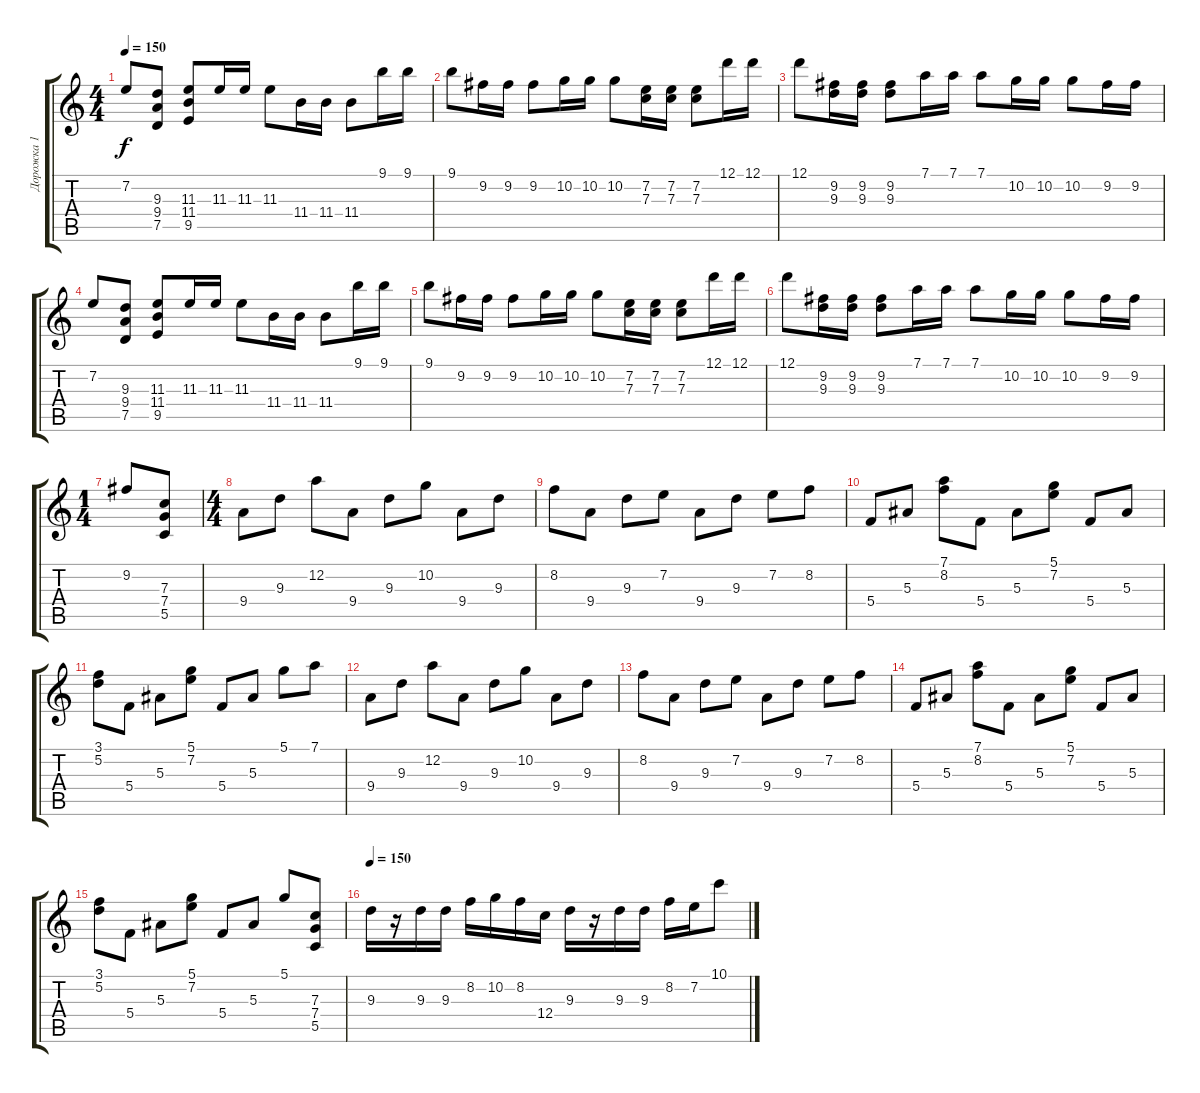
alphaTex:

\track ("Дорожка 1" "Дорожка 1") {instrument acousticguitarsteel}
\staff {score tabs}
\tuning (D4 A3 F3 C3 G2 D2) {hide}
\ts (4 4)
\tempo 150
\clef g2
\ks c
7.2.8{dy f} (9.3 9.4 7.5).8 (11.3 11.4 9.5).8 11.3.16 11.3.16 11.3.8 11.4.16 11.4.16 11.4.8 9.1.16 9.1.16 |
9.1.8 9.2.16 9.2.16 9.2.8 10.2.16 10.2.16 10.2.8 (7.2 7.3).16 (7.2 7.3).16 (7.2 7.3).8 12.1.16 12.1.16 |
12.1.8 (9.2 9.3).16 (9.2 9.3).16 (9.2 9.3).8 7.1.16 7.1.16 7.1.8 10.2.16 10.2.16 10.2.8 9.2.16 9.2.16 |
7.2.8 (9.3 9.4 7.5).8 (11.3 11.4 9.5).8 11.3.16 11.3.16 11.3.8 11.4.16 11.4.16 11.4.8 9.1.16 9.1.16 |
9.1.8 9.2.16 9.2.16 9.2.8 10.2.16 10.2.16 10.2.8 (7.2 7.3).16 (7.2 7.3).16 (7.2 7.3).8 12.1.16 12.1.16 |
12.1.8 (9.2 9.3).16 (9.2 9.3).16 (9.2 9.3).8 7.1.16 7.1.16 7.1.8 10.2.16 10.2.16 10.2.8 9.2.16 9.2.16 |
\ts (1 4)
9.2.8 (7.3 7.4 5.5).8 |
\ts (4 4)
9.4.8{instrument acousticguitarsteel} 9.3.8 12.2.8 9.4.8 9.3.8 10.2.8 9.4.8 9.3.8 |
8.2.8 9.4.8 9.3.8 7.2.8 9.4.8 9.3.8 7.2.8 8.2.8 |
5.4.8{instrument acousticguitarsteel} 5.3.8 (7.1 8.2).8 5.4.8 5.3.8 (5.1 7.2).8 5.4.8 5.3.8 |
(3.1 5.2).8 5.4.8 5.3.8 (5.1 7.2).8 5.4.8 5.3.8 5.1.8 7.1.8 |
9.4.8{instrument acousticguitarsteel} 9.3.8 12.2.8 9.4.8 9.3.8 10.2.8 9.4.8 9.3.8 |
8.2.8 9.4.8 9.3.8 7.2.8 9.4.8 9.3.8 7.2.8 8.2.8 |
5.4.8{instrument acousticguitarsteel} 5.3.8 (7.1 8.2).8 5.4.8 5.3.8 (5.1 7.2).8 5.4.8 5.3.8 |
(3.1 5.2).8 5.4.8 5.3.8 (5.1 7.2).8 5.4.8 5.3.8 5.1.8 (7.3 7.4 5.5).8 |
\tempo 150
9.3.16 r.16 9.3.16 9.3.16 8.2.16 10.2.16 8.2.16 12.4.16 9.3.16 r.16 9.3.16 9.3.16 8.2.16 7.2.16 10.1.8
